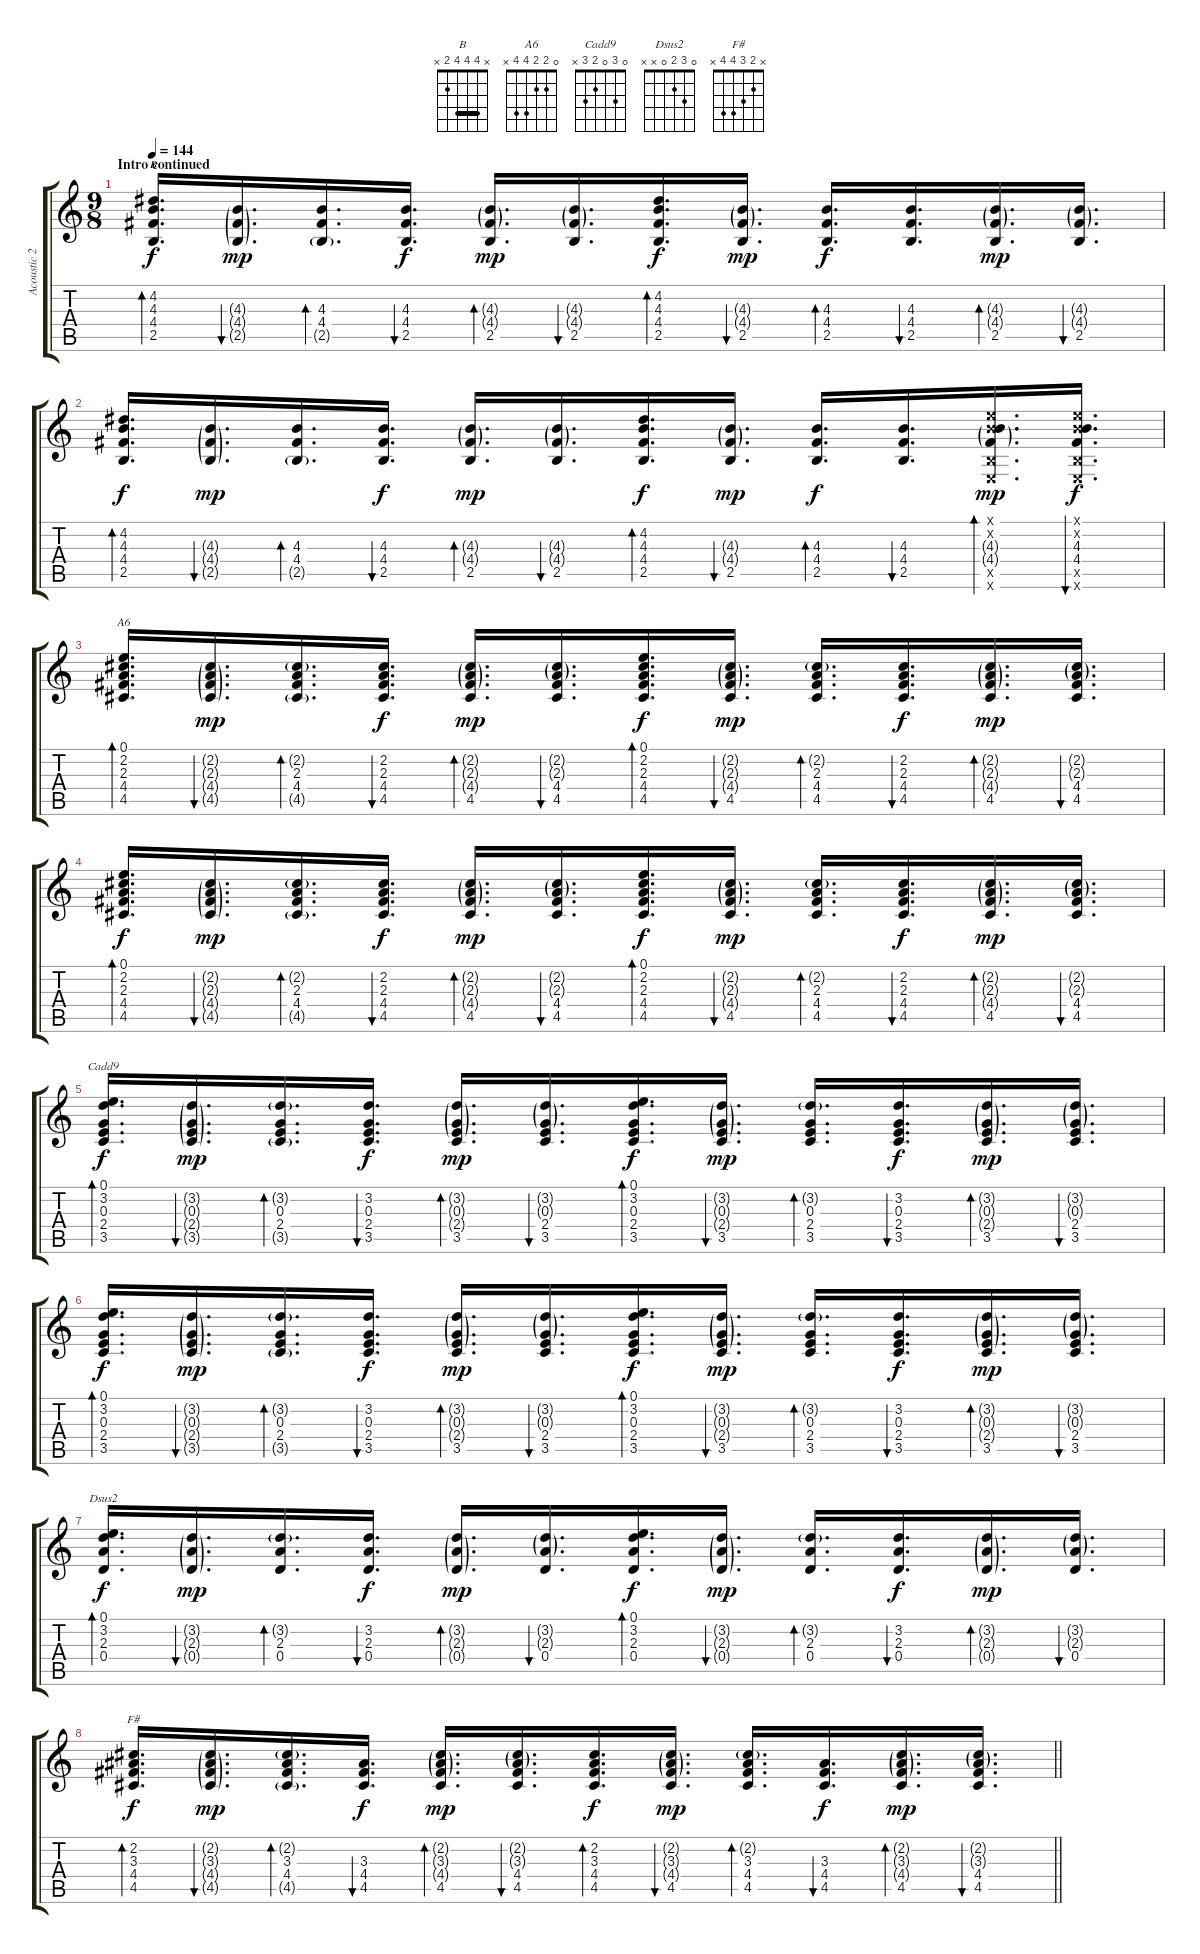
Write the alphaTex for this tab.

\track ("Acoustic 2 (Dub) (MIDI!)" "Acoustic 2") {instrument acousticguitarsteel}
\staff {score tabs}
\tuning (E4 B3 G3 D3 A2 E2) {hide}
\chord ("B" x 4 4 4 2 x) {barre 4}
\chord ("A6" 0 2 2 4 4 x)
\chord ("Cadd9" 0 3 0 2 3 x)
\chord ("Dsus2" 0 3 2 0 x x)
\chord ("F#" x 2 3 4 4 x)
\ts (9 8)
\section ("" "Intro continued")
\tempo 144
\clef g2
\ks c
(4.2 4.3 4.4 2.5).16{d bd 60 ch "B" dy f} (4.3{g} 4.4{g} 2.5{g}).16{d bu 60 dy mp} (4.3 4.4 2.5{g}).16{d bd 60} (4.3 4.4 2.5).16{d bu 60 dy f} (4.3{g} 4.4{g} 2.5).16{d bd 60 dy mp} (4.3{g} 4.4{g} 2.5).16{d bu 60} (4.2 4.3 4.4 2.5).16{d bd 60 dy f} (4.3{g} 4.4{g} 2.5).16{d bu 60 dy mp} (4.3 4.4 2.5).16{d bd 60 dy f} (4.3 4.4 2.5).16{d bu 60} (4.3{g} 4.4{g} 2.5).16{d bd 60 dy mp} (4.3{g} 4.4{g} 2.5).16{d bu 60} |
(4.2 4.3 4.4 2.5).16{d bd 60 dy f} (4.3{g} 4.4{g} 2.5{g}).16{d bu 60 dy mp} (4.3 4.4 2.5{g}).16{d bd 60} (4.3 4.4 2.5).16{d bu 60 dy f} (4.3{g} 4.4{g} 2.5).16{d bd 60 dy mp} (4.3{g} 4.4{g} 2.5).16{d bu 60} (4.2 4.3 4.4 2.5).16{d bd 60 dy f} (4.3{g} 4.4{g} 2.5).16{d bu 60 dy mp} (4.3 4.4 2.5).16{d bd 60 dy f} (4.3 4.4 2.5).16{d bu 60} (0.1{x} 0.2{x} 4.3{g} 4.4{g} 2.5{x} 0.6{x}).16{d bd 60 dy mp} (0.1{x} 0.2{x} 4.3 4.4 2.5{x} 0.6{x}).16{d bu 60 dy f} |
(0.1 2.2 2.3 4.4 4.5).16{d bd 60 ch "A6"} (2.2{g} 2.3{g} 4.4{g} 4.5{g}).16{d bu 60 dy mp} (2.2{g} 2.3 4.4 4.5{g}).16{d bd 60} (2.2 2.3 4.4 4.5).16{d bu 60 dy f} (2.2{g} 2.3{g} 4.4{g} 4.5).16{d bd 60 dy mp} (2.2{g} 2.3{g} 4.4 4.5).16{d bu 60} (0.1 2.2 2.3 4.4 4.5).16{d bd 60 dy f} (2.2{g} 2.3{g} 4.4{g} 4.5).16{d bu 60 dy mp} (2.2{g} 2.3 4.4 4.5).16{d bd 60} (2.2 2.3 4.4 4.5).16{d bu 60 dy f} (2.2{g} 2.3{g} 4.4{g} 4.5).16{d bd 60 dy mp} (2.2{g} 2.3{g} 4.4 4.5).16{d bu 60} |
(0.1 2.2 2.3 4.4 4.5).16{d bd 60 dy f} (2.2{g} 2.3{g} 4.4{g} 4.5{g}).16{d bu 60 dy mp} (2.2{g} 2.3 4.4 4.5{g}).16{d bd 60} (2.2 2.3 4.4 4.5).16{d bu 60 dy f} (2.2{g} 2.3{g} 4.4{g} 4.5).16{d bd 60 dy mp} (2.2{g} 2.3{g} 4.4 4.5).16{d bu 60} (0.1 2.2 2.3 4.4 4.5).16{d bd 60 dy f} (2.2{g} 2.3{g} 4.4{g} 4.5).16{d bu 60 dy mp} (2.2{g} 2.3 4.4 4.5).16{d bd 60} (2.2 2.3 4.4 4.5).16{d bu 60 dy f} (2.2{g} 2.3{g} 4.4{g} 4.5).16{d bd 60 dy mp} (2.2{g} 2.3{g} 4.4 4.5).16{d bu 60} |
(0.1 3.2 0.3 2.4 3.5).16{d bd 60 ch "Cadd9" dy f} (3.2{g} 0.3{g} 2.4{g} 3.5{g}).16{d bu 60 dy mp} (3.2{g} 0.3 2.4 3.5{g}).16{d bd 60} (3.2 0.3 2.4 3.5).16{d bu 60 dy f} (3.2{g} 0.3{g} 2.4{g} 3.5).16{d bd 60 dy mp} (3.2{g} 0.3{g} 2.4 3.5).16{d bu 60} (0.1 3.2 0.3 2.4 3.5).16{d bd 60 dy f} (3.2{g} 0.3{g} 2.4{g} 3.5).16{d bu 60 dy mp} (3.2{g} 0.3 2.4 3.5).16{d bd 60} (3.2 0.3 2.4 3.5).16{d bu 60 dy f} (3.2{g} 0.3{g} 2.4{g} 3.5).16{d bd 60 dy mp} (3.2{g} 0.3{g} 2.4 3.5).16{d bu 60} |
(0.1 3.2 0.3 2.4 3.5).16{d bd 60 dy f} (3.2{g} 0.3{g} 2.4{g} 3.5{g}).16{d bu 60 dy mp} (3.2{g} 0.3 2.4 3.5{g}).16{d bd 60} (3.2 0.3 2.4 3.5).16{d bu 60 dy f} (3.2{g} 0.3{g} 2.4{g} 3.5).16{d bd 60 dy mp} (3.2{g} 0.3{g} 2.4 3.5).16{d bu 60} (0.1 3.2 0.3 2.4 3.5).16{d bd 60 dy f} (3.2{g} 0.3{g} 2.4{g} 3.5).16{d bu 60 dy mp} (3.2{g} 0.3 2.4 3.5).16{d bd 60} (3.2 0.3 2.4 3.5).16{d bu 60 dy f} (3.2{g} 0.3{g} 2.4{g} 3.5).16{d bd 60 dy mp} (3.2{g} 0.3{g} 2.4 3.5).16{d bu 60} |
(0.1 3.2 2.3 0.4).16{d bd 60 ch "Dsus2" dy f} (3.2{g} 2.3{g} 0.4{g}).16{d bu 60 dy mp} (3.2{g} 2.3 0.4).16{d bd 60} (3.2 2.3 0.4).16{d bu 60 dy f} (3.2{g} 2.3{g} 0.4{g}).16{d bd 60 dy mp} (3.2{g} 2.3{g} 0.4).16{d bu 60} (0.1 3.2 2.3 0.4).16{d bd 60 dy f} (3.2{g} 2.3{g} 0.4{g}).16{d bu 60 dy mp} (3.2{g} 2.3 0.4).16{d bd 60} (3.2 2.3 0.4).16{d bu 60 dy f} (3.2{g} 2.3{g} 0.4{g}).16{d bd 60 dy mp} (3.2{g} 2.3{g} 0.4).16{d bu 60} |
\barLineRight lightlight
(2.2 3.3 4.4 4.5).16{d bd 60 ch "F#" dy f} (2.2{g} 3.3{g} 4.4{g} 4.5{g}).16{d bu 60 dy mp} (2.2{g} 3.3 4.4 4.5{g}).16{d bd 60} (3.3 4.4 4.5).16{d bu 60 dy f} (2.2{g} 3.3{g} 4.4{g} 4.5).16{d bd 60 dy mp} (2.2{g} 3.3{g} 4.4 4.5).16{d bu 60} (2.2 3.3 4.4 4.5).16{d bd 60 dy f} (2.2{g} 3.3{g} 4.4{g} 4.5).16{d bu 60 dy mp} (2.2{g} 3.3 4.4 4.5).16{d bd 60} (3.3 4.4 4.5).16{d bu 60 dy f} (2.2{g} 3.3{g} 4.4{g} 4.5).16{d bd 60 dy mp} (2.2{g} 3.3{g} 4.4 4.5).16{d bu 60}
